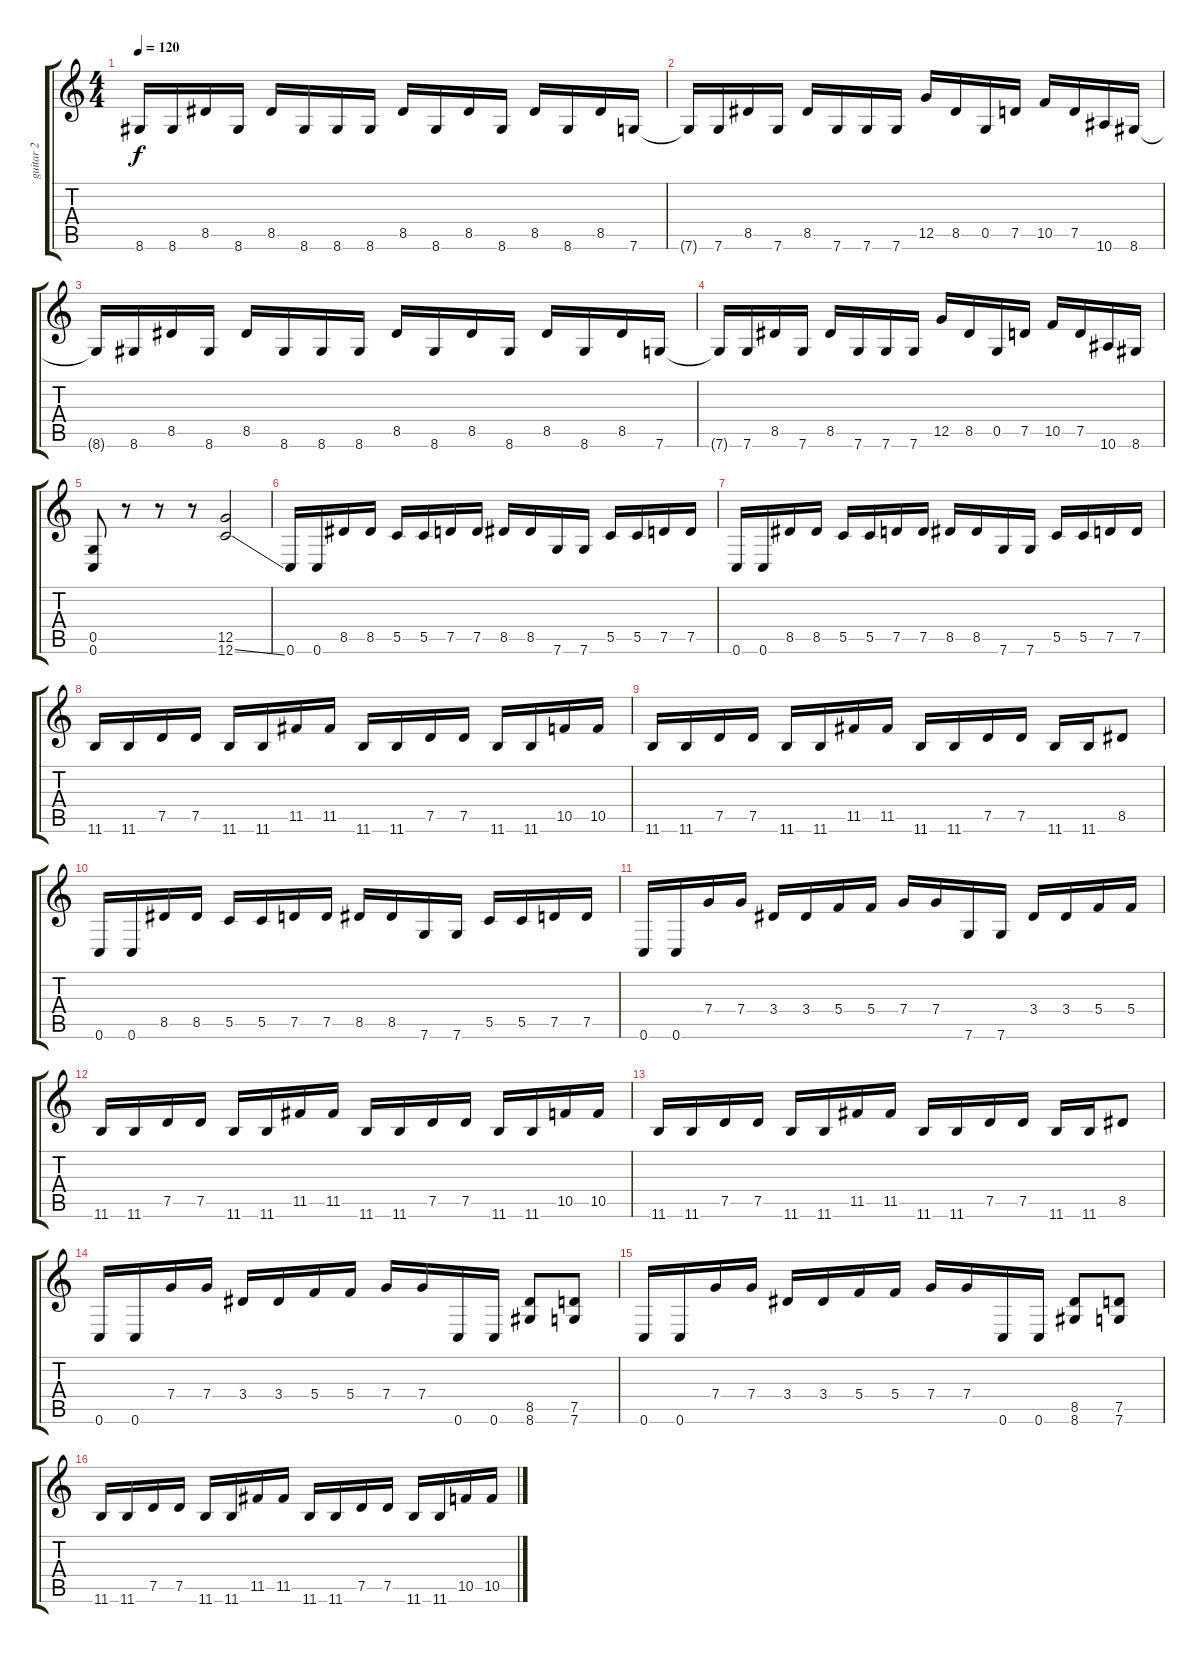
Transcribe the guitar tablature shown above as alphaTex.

\track ("guitar 2" "guitar 2") {instrument overdrivenguitar}
\staff {score tabs}
\tuning (D4 A3 F3 C3 G2 C2) {hide}
\ts (4 4)
\tempo 120
\clef g2
\ks c
8.6.16{dy f} 8.6.16 8.5.16 8.6.16 8.5.16 8.6.16 8.6.16 8.6.16 8.5.16 8.6.16 8.5.16 8.6.16 8.5.16 8.6.16 8.5.16 7.6.16 |
7.6{t}.16 7.6.16 8.5.16 7.6.16 8.5.16 7.6.16 7.6.16 7.6.16 12.5.16 8.5.16 0.5.16 7.5.16 10.5.16 7.5.16 10.6.16 8.6.16 |
8.6{t}.16 8.6.16 8.5.16 8.6.16 8.5.16 8.6.16 8.6.16 8.6.16 8.5.16 8.6.16 8.5.16 8.6.16 8.5.16 8.6.16 8.5.16 7.6.16 |
7.6{t}.16 7.6.16 8.5.16 7.6.16 8.5.16 7.6.16 7.6.16 7.6.16 12.5.16 8.5.16 0.5.16 7.5.16 10.5.16 7.5.16 10.6.16 8.6.16 |
(0.5 0.6).8 r.8 r.8 r.8 (12.5 12.6{ss}).2 |
0.6.16 0.6.16 8.5.16 8.5.16 5.5.16 5.5.16 7.5.16 7.5.16 8.5.16 8.5.16 7.6.16 7.6.16 5.5.16 5.5.16 7.5.16 7.5.16 |
0.6.16 0.6.16 8.5.16 8.5.16 5.5.16 5.5.16 7.5.16 7.5.16 8.5.16 8.5.16 7.6.16 7.6.16 5.5.16 5.5.16 7.5.16 7.5.16 |
11.6.16 11.6.16 7.5.16 7.5.16 11.6.16 11.6.16 11.5.16 11.5.16 11.6.16 11.6.16 7.5.16 7.5.16 11.6.16 11.6.16 10.5.16 10.5.16 |
11.6.16 11.6.16 7.5.16 7.5.16 11.6.16 11.6.16 11.5.16 11.5.16 11.6.16 11.6.16 7.5.16 7.5.16 11.6.16 11.6.16 8.5.8 |
0.6.16 0.6.16 8.5.16 8.5.16 5.5.16 5.5.16 7.5.16 7.5.16 8.5.16 8.5.16 7.6.16 7.6.16 5.5.16 5.5.16 7.5.16 7.5.16 |
0.6.16 0.6.16 7.4.16 7.4.16 3.4.16 3.4.16 5.4.16 5.4.16 7.4.16 7.4.16 7.6.16 7.6.16 3.4.16 3.4.16 5.4.16 5.4.16 |
11.6.16 11.6.16 7.5.16 7.5.16 11.6.16 11.6.16 11.5.16 11.5.16 11.6.16 11.6.16 7.5.16 7.5.16 11.6.16 11.6.16 10.5.16 10.5.16 |
11.6.16 11.6.16 7.5.16 7.5.16 11.6.16 11.6.16 11.5.16 11.5.16 11.6.16 11.6.16 7.5.16 7.5.16 11.6.16 11.6.16 8.5.8 |
0.6.16 0.6.16 7.4.16 7.4.16 3.4.16 3.4.16 5.4.16 5.4.16 7.4.16 7.4.16 0.6.16 0.6.16 (8.5 8.6).8 (7.5 7.6).8 |
0.6.16 0.6.16 7.4.16 7.4.16 3.4.16 3.4.16 5.4.16 5.4.16 7.4.16 7.4.16 0.6.16 0.6.16 (8.5 8.6).8 (7.5 7.6).8 |
11.6.16 11.6.16 7.5.16 7.5.16 11.6.16 11.6.16 11.5.16 11.5.16 11.6.16 11.6.16 7.5.16 7.5.16 11.6.16 11.6.16 10.5.16 10.5.16
